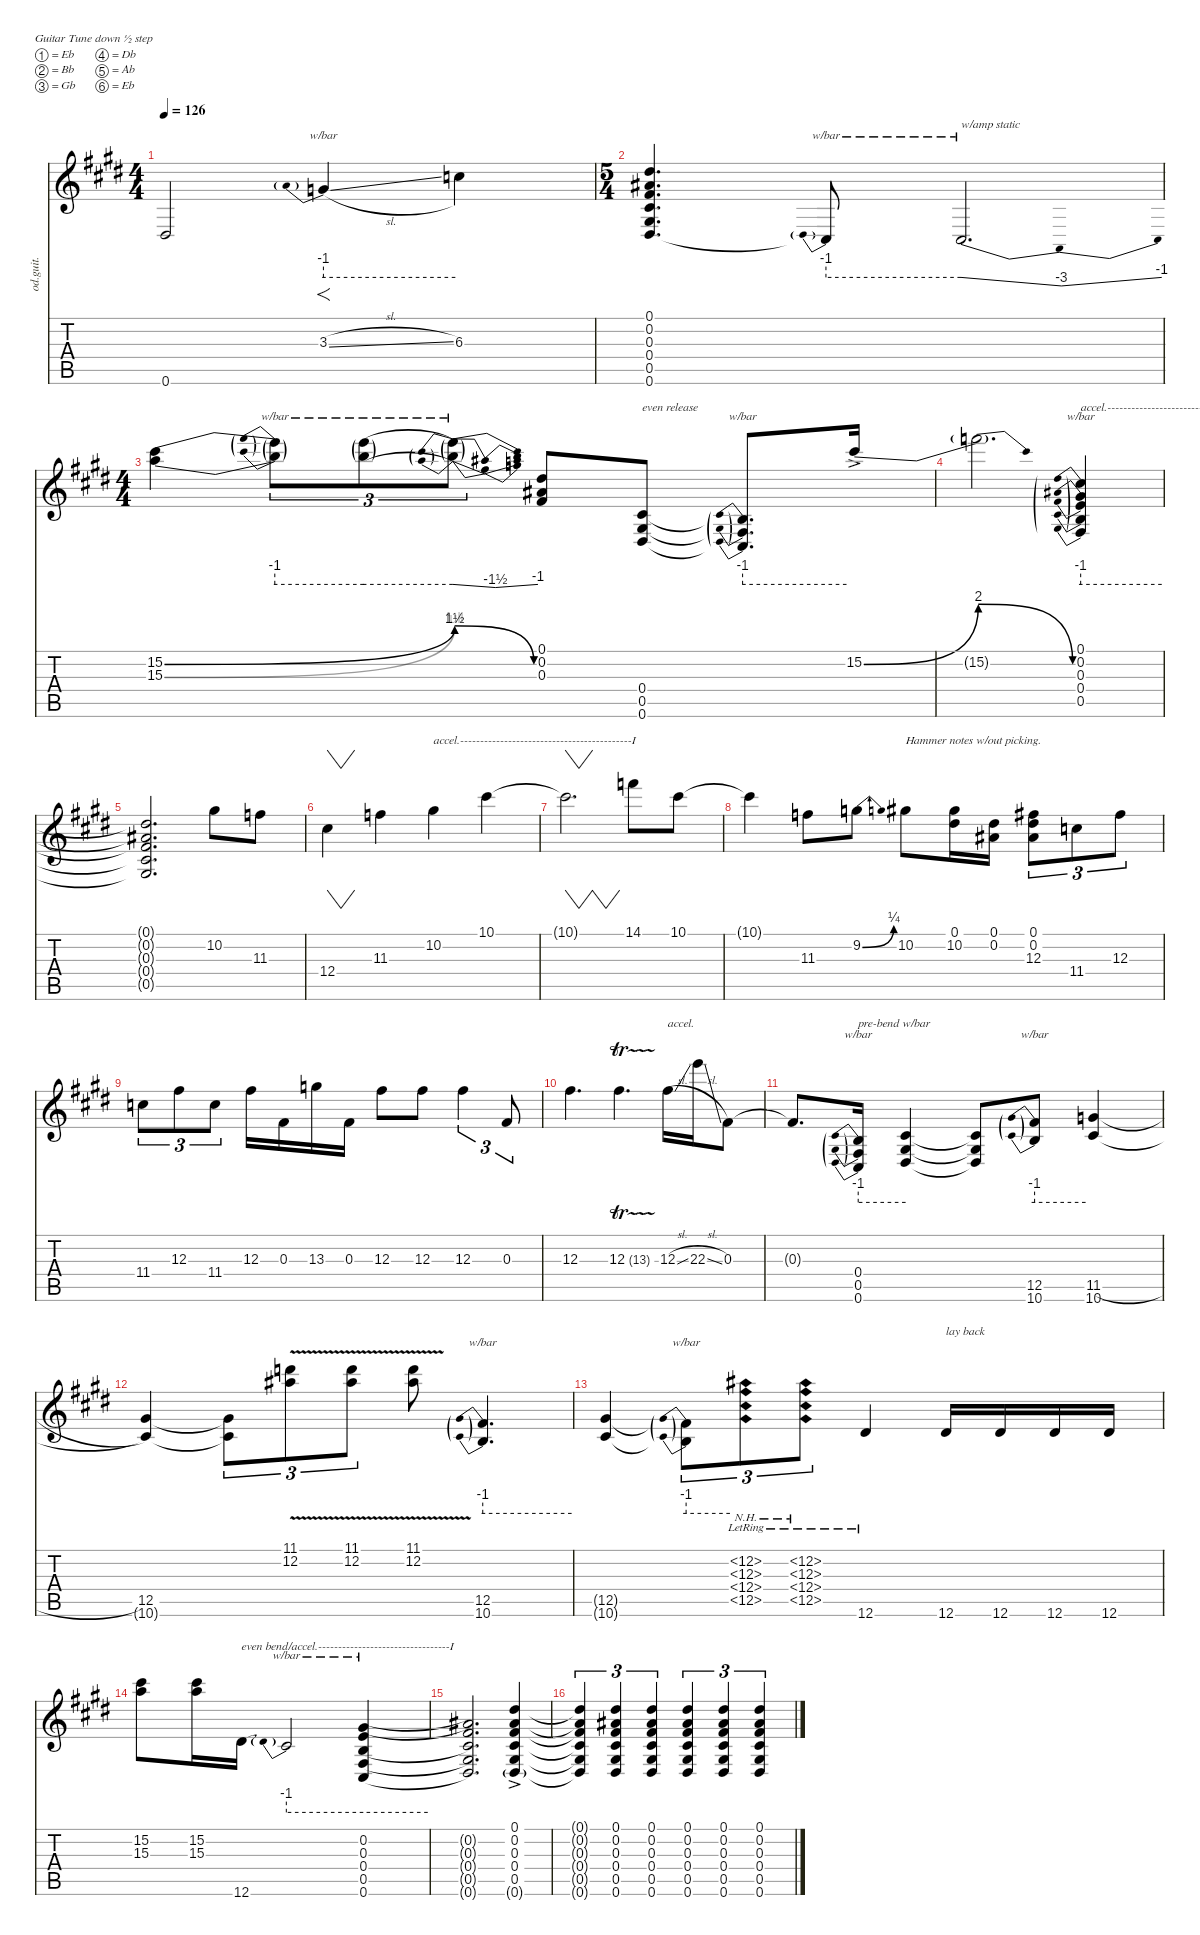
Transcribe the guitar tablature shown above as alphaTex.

\defaultSystemsLayout 4
\hideDynamics
\bracketExtendMode nobrackets
\otherSystemsTrackNameOrientation horizontal
\track ("Jimi Guitar" "od.guit.") {instrument overdrivenguitar}
\staff {score tabs}
\tuning (Eb4 Bb3 Gb3 Db3 Ab2 Eb2)
\ts (4 4)
\beaming (8 2 2 2 2)
\tempo 126
\clef g2
\ks e
0.6{t acc #}.2{dy f beam Up} 3.3{sl acc forcenatural}.4{f tbe (predive default 0 -4 60 -4) dy ff beam Up} 6.3{acc forcenatural}.4{beam Down} |
\ts (5 4)
\beaming (8 6 4)
(0.1{acc #} 0.2{acc #} 0.3{acc #} 0.4{acc #} 0.5{acc #} 0.6{acc #}).4{d beam Up} 0.6{t acc #}.8{tbe (predive default 0 -4 60 -4) dy f beam Up} 0.6{t acc #}.2{d tbe (dip default 0 -4 30 -12 60 -4) txt "w/amp static" beam Up} |
\ts (4 4)
\beaming (8 2 2 2 2)
(15.2{be (bend 0 0 60 6) acc #} 15.3{be (bend 0 0 60 4) acc forcenatural}).4{dy ff beam Down} (15.2{t} 15.3{t}).8{tu (3 2) tbe (predive default 0 -4 60 -4) dy f beam Down} (15.2{t} 15.3{t}).8{tu (3 2) tbe (hold default 0 -4 60 -4) beam Down} (15.2{be (prebendrelease 0 6 60 0) t} 15.3{be (prebendrelease 0 4 60 0) t}).8{tu (3 2) tbe (dip default 0 -4 30 -6 60 -4) beam Down} (0.1{acc #} 0.2{acc #} 0.3{acc #}).8{dy ff beam Up} (0.4{acc #} 0.5{acc #} 0.6{acc #}).8{txt "even release" beam Up} (0.4{t acc #} 0.5{t acc #} 0.6{t acc #}).8{d tbe (predive default 0 -4 60 -4) dy f beam Up} 15.2{be (bend 0 0 60 8) ac acc #}.16{dy ff beam Up} |
15.2{be (release 0 8 60 0) t}.2{d dy f beam Down} (0.1{acc #} 0.2{acc #} 0.3{acc #} 0.4{acc #} 0.5{acc #}).4{tbe (predive default 0 -4 60 -4) txt "accel.--------------------------------------------" dy ff beam Up} |
(0.1{t acc #} 0.2{t acc #} 0.3{t acc #} 0.4{t acc #} 0.5{t acc #}).2{d dy f beam Up} 10.2{acc #}.8{dy ff beam Down} 11.3{acc forcenatural}.8{beam Down} |
12.4{acc #}.4{vw beam Down} 11.3{acc forcenatural}.4{beam Down} 10.2{acc #}.4{txt "accel.-------------------------------------------I" beam Down} 10.1{acc #}.4{beam Down} |
10.1{t acc #}.2{vw d dy f beam Down} 14.1{acc forcenatural}.8{dy ff beam Down} 10.1{acc #}.8{beam Down} |
10.1{t acc #}.4{dy f beam Down} 11.3{acc forcenatural}.8{dy ff beam Down} 9.2{be (bend 0 0 60 1) acc forcenatural}.8{beam Down} 10.2{acc #}.8{txt "Hammer notes w/out picking." beam Down} (0.1{acc #} 10.2{acc #}).16{beam Down} (0.1{acc #} 0.2{acc #}).16{beam Down} (0.1{acc #} 0.2{acc #} 12.3{acc #}).8{tu (3 2) beam Down} 11.4{acc forcenatural}.8{tu (3 2) beam Down} 12.3{acc #}.8{tu (3 2) beam Down} |
11.4{acc forcenatural}.8{tu (3 2) beam Down} 12.3{acc #}.8{tu (3 2) beam Down} 11.4{acc forcenatural}.8{tu (3 2) beam Down} 12.3{acc #}.16{beam Down} 0.3{acc #}.16{beam Down} 13.3{acc forcenatural}.16{beam Down} 0.3{acc #}.16{beam Down} 12.3{acc #}.8{beam Down} 12.3{acc #}.8{beam Down} 12.3{acc #}.4{tu (3 2) beam Down} 0.3{acc #}.8{tu (3 2) beam Up} |
12.3{acc #}.4{d beam Down} 12.3{tr (13 16) acc #}.4{d beam Down} 12.3{sl acc #}.16{txt "accel." beam Down} 22.3{sl acc forcenatural}.16{beam Down} 0.3{acc #}.8{beam Down} |
0.3{t acc #}.8{d dy f beam Up} (0.4{acc #} 0.5{acc #} 0.6{acc #}).16{tbe (predive default 0 -4 60 -4) txt "pre-bend w/bar" dy ff beam Up} (0.4{t acc #} 0.5{t acc #} 0.6{t acc #}).4{dy f beam Up} (0.4{t acc #} 0.5{t acc #} 0.6{t acc #}).8{beam Up} (12.5{acc #} 10.6{acc #}).8{tbe (predive default 0 -4 60 -4) dy ff beam Up} (11.5{h acc forcenatural} 10.6{acc #}).4{beam Up} |
(12.5{acc #} 10.6{t acc #}).4{beam Up} (12.5{t acc #} 10.6{t acc #}).8{tu (3 2) dy f beam Down} (11.1{v acc forcenatural} 12.2{v acc #}).8{tu (3 2) dy ff beam Down} (11.1{v acc forcenatural} 12.2{v acc #}).8{tu (3 2) beam Down} (11.1{v acc forcenatural} 12.2{v acc #}).8{beam Down} (12.5{acc #} 10.6{acc #}).4{d tbe (predive default 0 -4 60 -4) beam Up} |
(12.5{t acc #} 10.6{t acc #}).4{dy f beam Up} (12.5{t acc #} 10.6{t acc #}).8{tu (3 2) tbe (predive default 0 -4 60 -4) beam Down} (12.2{nh lr acc #} 12.3{nh lr acc #} 12.4{nh lr acc #} 12.5{nh lr acc #}).8{tu (3 2) dy ff beam Down} (12.2{nh lr acc #} 12.3{nh lr acc #} 12.4{nh lr acc #} 12.5{nh lr acc #}).8{tu (3 2) beam Down} 12.6{lr acc #}.4{beam Up} 12.6{acc #}.16{txt "lay back" beam Up} 12.6{acc #}.16{beam Up} 12.6{acc #}.16{beam Up} 12.6{acc #}.16{beam Up} |
(15.2{acc #} 15.3{acc forcenatural}).8{beam Down} (15.2{acc #} 15.3{acc forcenatural}).16{beam Down} 12.6{acc #}.16{txt "even bend/accel.---------------------------------I" beam Down} 12.6{t acc #}.2{tbe (predive default 0 -4 60 -4) dy f beam Up} (0.2{acc #} 0.3{acc #} 0.4{acc #} 0.5{acc #} 0.6{acc #}).4{tbe (hold default 0 -4 60 -4) dy ff beam Up} |
(0.2{t acc #} 0.3{t acc #} 0.4{t acc #} 0.5{t acc #} 0.6{t acc #}).2{d dy f beam Up} (0.1{ac acc #} 0.2{ac acc #} 0.3{ac acc #} 0.4{ac acc #} 0.5{ac acc #} 0.6{g acc #}).4{dy ff beam Up} |
(0.1{t acc #} 0.2{t acc #} 0.3{t acc #} 0.4{t acc #} 0.5{t acc #} 0.6{t acc #}).4{tu (3 2) dy f beam Up} (0.1{acc #} 0.2{acc #} 0.3{acc #} 0.4{acc #} 0.5{acc #} 0.6{acc #}).4{tu (3 2) beam Up} (0.1{acc #} 0.2{acc #} 0.3{acc #} 0.4{acc #} 0.5{acc #} 0.6{acc #}).4{tu (3 2) beam Up} (0.1{acc #} 0.2{acc #} 0.3{acc #} 0.4{acc #} 0.5{acc #} 0.6{acc #}).4{tu (3 2) beam Up} (0.1{acc #} 0.2{acc #} 0.3{acc #} 0.4{acc #} 0.5{acc #} 0.6{acc #}).4{tu (3 2) beam Up} (0.1{acc #} 0.2{acc #} 0.3{acc #} 0.4{acc #} 0.5{acc #} 0.6{acc #}).4{tu (3 2) beam Up}
